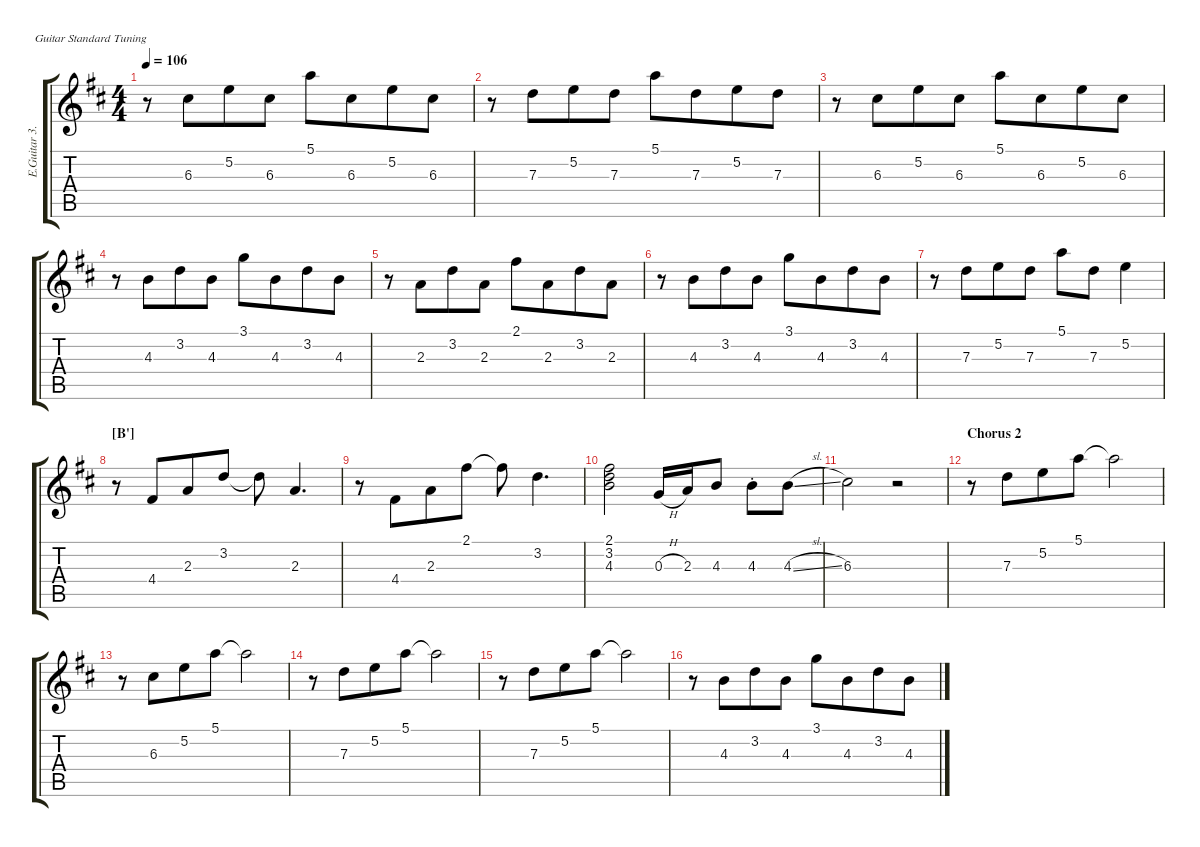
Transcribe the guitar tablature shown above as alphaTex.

\defaultSystemsLayout 4
\hideDynamics
\track ("E.Guitar 3." "E.Guitar 3.") {defaultSystemsLayout 4 instrument overdrivenguitar}
\staff {score tabs}
\tuning (E4 B3 G3 D3 A2 E2)
\ts (4 4)
\tempo 106
\clef g2
\ks d
r.8{dy mf} 6.3{acc #}.8{beam merge} 5.2{acc forcenatural}.8 6.3{acc #}.8 5.1{acc forcenatural}.8{beam merge} 6.3{acc #}.8{beam merge} 5.2{acc forcenatural}.8{beam merge} 6.3{acc #}.8 |
r.8 7.3{acc forcenatural}.8{beam merge} 5.2{acc forcenatural}.8 7.3{acc forcenatural}.8 5.1{acc forcenatural}.8{beam merge} 7.3{acc forcenatural}.8{beam merge} 5.2{acc forcenatural}.8{beam merge} 7.3{acc forcenatural}.8 |
r.8 6.3{acc #}.8{beam merge} 5.2{acc forcenatural}.8 6.3{acc #}.8 5.1{acc forcenatural}.8{beam merge} 6.3{acc #}.8{beam merge} 5.2{acc forcenatural}.8{beam merge} 6.3{acc #}.8 |
r.8 4.3{acc forcenatural}.8{beam merge} 3.2{acc forcenatural}.8 4.3{acc forcenatural}.8 3.1{acc forcenatural}.8{beam merge} 4.3{acc forcenatural}.8{beam merge} 3.2{acc forcenatural}.8{beam merge} 4.3{acc forcenatural}.8 |
r.8 2.3{acc forcenatural}.8{beam merge} 3.2{acc forcenatural}.8 2.3{acc forcenatural}.8 2.1{acc #}.8{beam merge} 2.3{acc forcenatural}.8{beam merge} 3.2{acc forcenatural}.8{beam merge} 2.3{acc forcenatural}.8 |
r.8 4.3{acc forcenatural}.8{beam merge} 3.2{acc forcenatural}.8 4.3{acc forcenatural}.8 3.1{acc forcenatural}.8{beam merge} 4.3{acc forcenatural}.8{beam merge} 3.2{acc forcenatural}.8{beam merge} 4.3{acc forcenatural}.8 |
r.8 7.3{acc forcenatural}.8{beam merge} 5.2{acc forcenatural}.8 7.3{acc forcenatural}.8 5.1{acc forcenatural}.8{beam merge} 7.3{acc forcenatural}.8{beam merge} 5.2{acc forcenatural}.4{beam merge} |
\section ("B'" "")
r.8 4.4{acc #}.8{beam merge} 2.3{acc forcenatural}.8 3.2{acc forcenatural}.8 3.2{t acc forcenatural}.8 2.3{acc forcenatural}.4{d} |
r.8 4.4{acc #}.8{beam merge} 2.3{acc forcenatural}.8 2.1{acc #}.8 2.1{t acc #}.8 3.2{acc forcenatural}.4{d} |
(2.1{acc #} 3.2{acc forcenatural} 4.3{acc forcenatural}).2 0.3{h acc forcenatural}.16 2.3{acc forcenatural}.16 4.3{acc forcenatural}.8 4.3{st acc forcenatural}.8 4.3{sl acc forcenatural}.8 |
6.3{acc #}.2 r.2 |
\section ("" "Chorus 2")
r.8 7.3{acc forcenatural}.8{beam merge} 5.2{acc forcenatural}.8 5.1{acc forcenatural}.8 5.1{t acc forcenatural}.2 |
r.8 6.3{acc #}.8{beam merge} 5.2{acc forcenatural}.8 5.1{acc forcenatural}.8 5.1{t acc forcenatural}.2 |
r.8 7.3{acc forcenatural}.8{beam merge} 5.2{acc forcenatural}.8 5.1{acc forcenatural}.8 5.1{t acc forcenatural}.2 |
r.8 7.3{acc forcenatural}.8{beam merge} 5.2{acc forcenatural}.8 5.1{acc forcenatural}.8 5.1{t acc forcenatural}.2 |
r.8 4.3{acc forcenatural}.8{beam merge} 3.2{acc forcenatural}.8 4.3{acc forcenatural}.8 3.1{acc forcenatural}.8{beam merge} 4.3{acc forcenatural}.8{beam merge} 3.2{acc forcenatural}.8{beam merge} 4.3{acc forcenatural}.8
